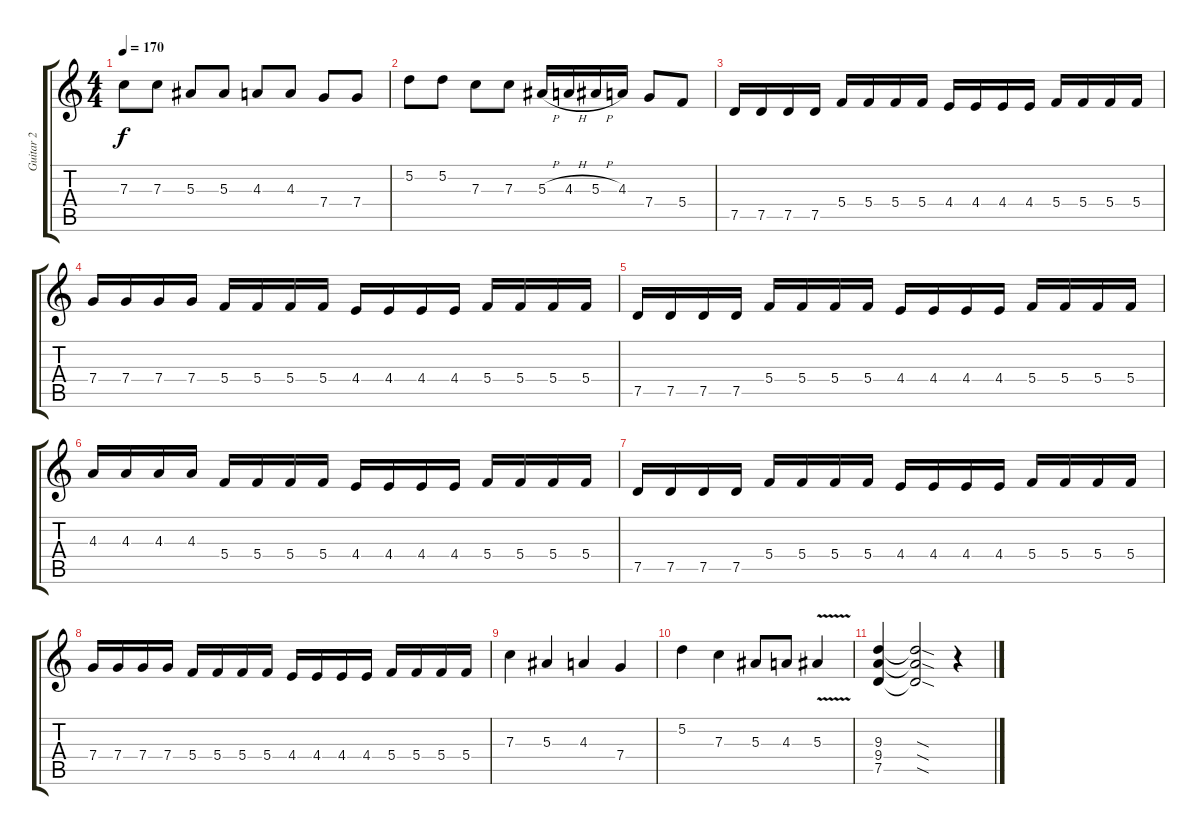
\track ("Guitar 2" "Guitar 2") {instrument distortionguitar}
\staff {score tabs}
\tuning (D4 A3 F3 C3 G2 D2) {hide}
\ts (4 4)
\tempo 170
\clef g2
\ks c
7.3.8{dy f} 7.3.8 5.3.8 5.3.8 4.3.8 4.3.8 7.4.8 7.4.8 |
5.2.8 5.2.8 7.3.8 7.3.8 5.3{h}.16 4.3{h}.16 5.3{h}.16 4.3.16 7.4.8 5.4.8 |
7.5.16 7.5.16 7.5.16 7.5.16 5.4.16 5.4.16 5.4.16 5.4.16 4.4.16 4.4.16 4.4.16 4.4.16 5.4.16 5.4.16 5.4.16 5.4.16 |
7.4.16 7.4.16 7.4.16 7.4.16 5.4.16 5.4.16 5.4.16 5.4.16 4.4.16 4.4.16 4.4.16 4.4.16 5.4.16 5.4.16 5.4.16 5.4.16 |
7.5.16 7.5.16 7.5.16 7.5.16 5.4.16 5.4.16 5.4.16 5.4.16 4.4.16 4.4.16 4.4.16 4.4.16 5.4.16 5.4.16 5.4.16 5.4.16 |
4.3.16 4.3.16 4.3.16 4.3.16 5.4.16 5.4.16 5.4.16 5.4.16 4.4.16 4.4.16 4.4.16 4.4.16 5.4.16 5.4.16 5.4.16 5.4.16 |
7.5.16 7.5.16 7.5.16 7.5.16 5.4.16 5.4.16 5.4.16 5.4.16 4.4.16 4.4.16 4.4.16 4.4.16 5.4.16 5.4.16 5.4.16 5.4.16 |
7.4.16 7.4.16 7.4.16 7.4.16 5.4.16 5.4.16 5.4.16 5.4.16 4.4.16 4.4.16 4.4.16 4.4.16 5.4.16 5.4.16 5.4.16 5.4.16 |
7.3.4 5.3.4 4.3.4 7.4.4 |
5.2.4 7.3.4 5.3.8 4.3.8 5.3{v}.4 |
(9.3 9.4 7.5).4 (9.3{sod t} 9.4{sod t} 7.5{sod t}).2 r.4
